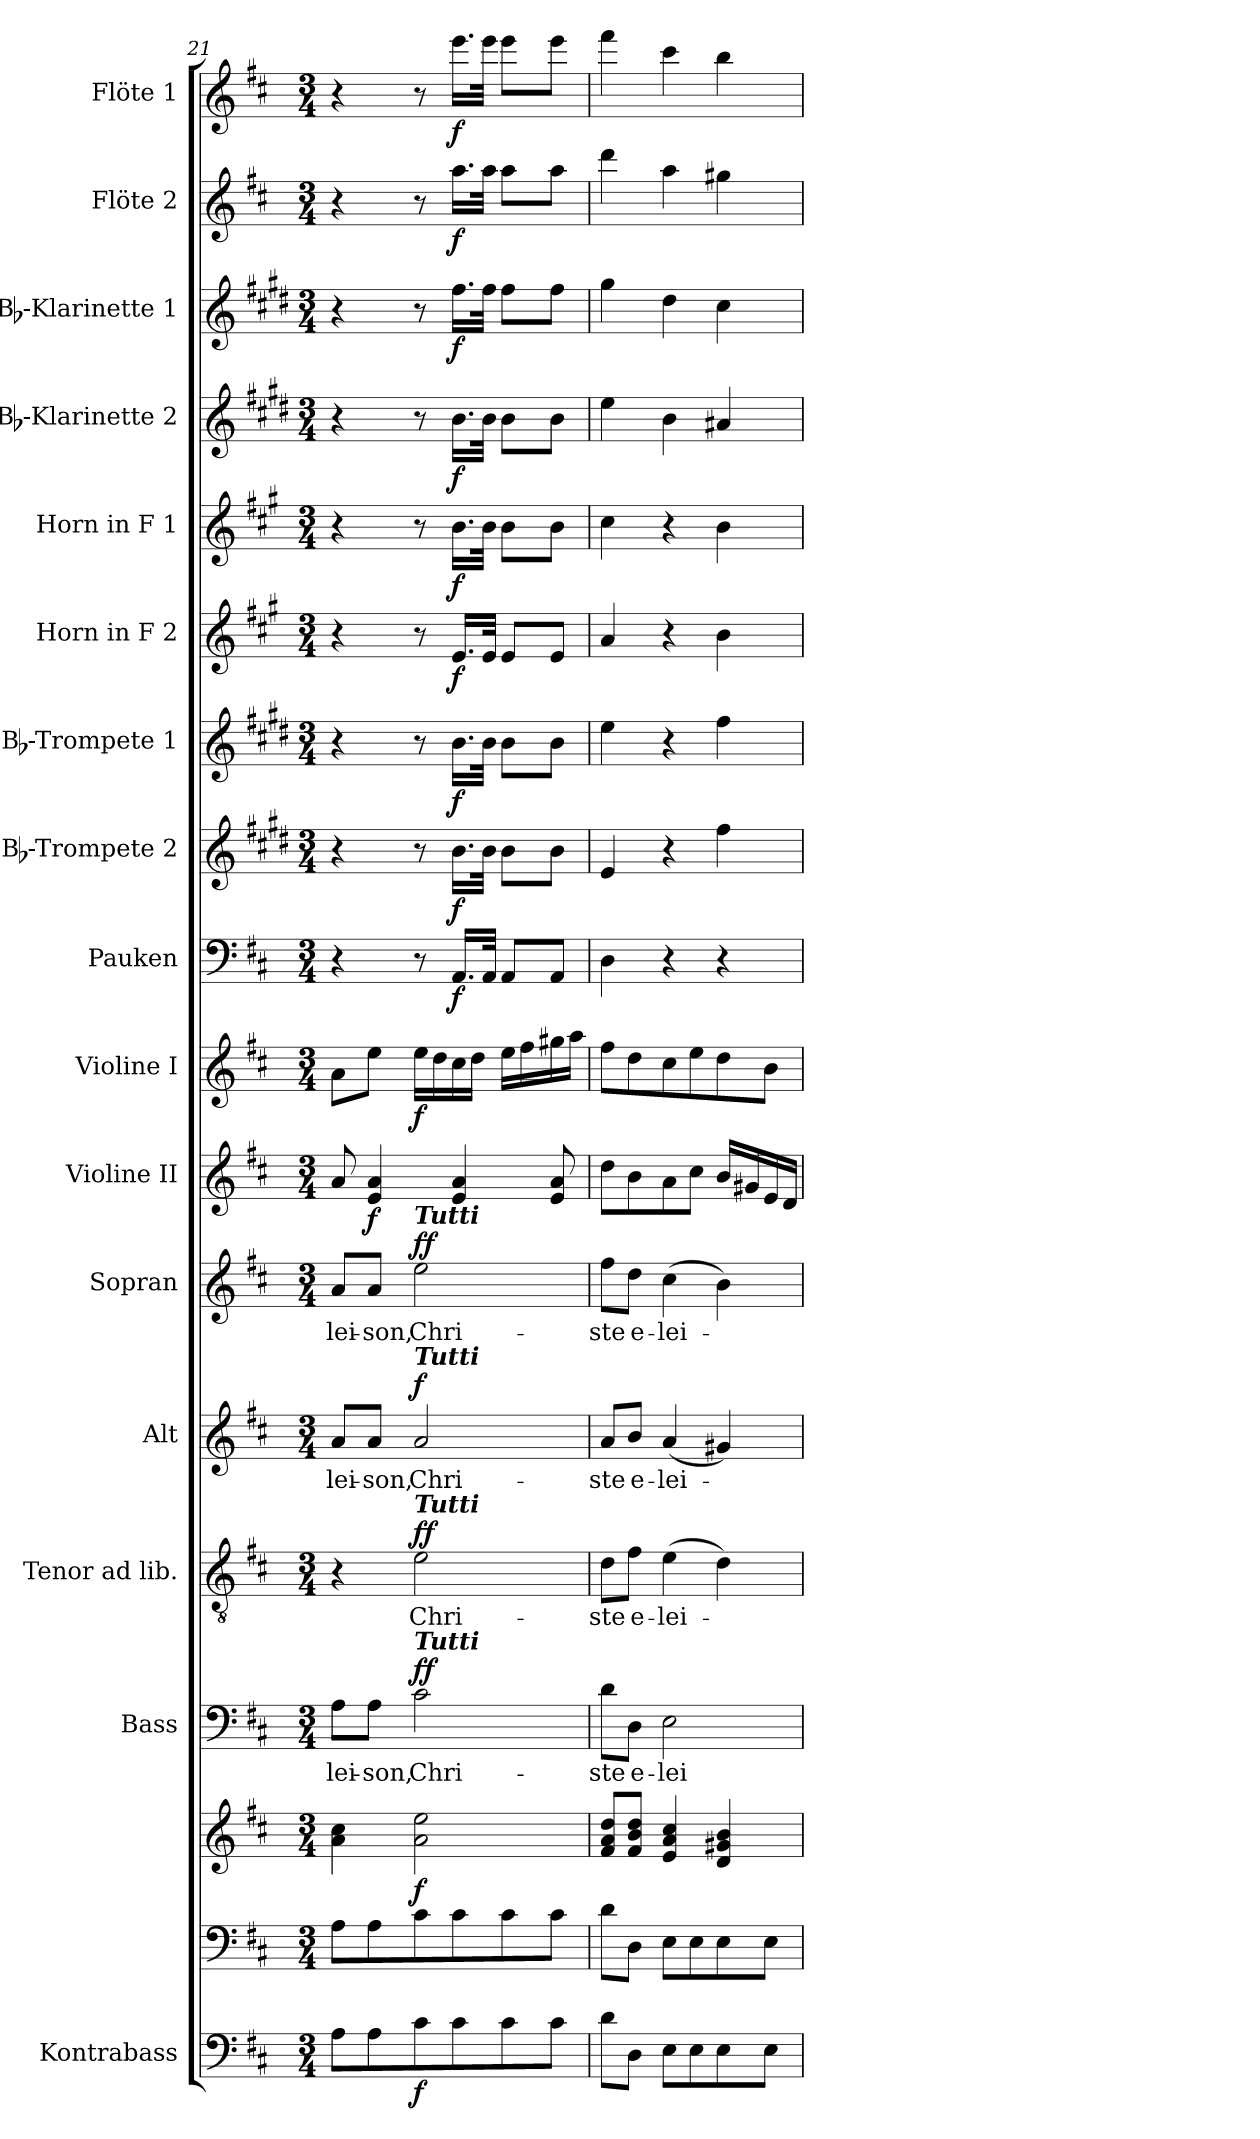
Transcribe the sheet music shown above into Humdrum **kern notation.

**kern	**dynam	**kern	**kern	**dynam	**kern	**text	**dynam	**kern	**text	**dynam	**kern	**text	**dynam	**kern	**text	**dynam	**kern	**dynam	**kern	**dynam	**kern	**dynam	**kern	**dynam	**kern	**dynam	**kern	**dynam	**kern	**dynam	**kern	**dynam	**kern	**dynam	**kern	**dynam	**kern	**dynam
*part17	*part17	*part16	*part16	*part16	*part15	*part15	*part15	*part14	*part14	*part14	*part13	*part13	*part13	*part12	*part12	*part12	*part11	*part11	*part10	*part10	*part9	*part9	*part8	*part8	*part7	*part7	*part6	*part6	*part5	*part5	*part4	*part4	*part3	*part3	*part2	*part2	*part1	*part1
*staff18	*staff18	*staff17	*staff16	*staff16/17	*staff15	*staff15	*staff15	*staff14	*staff14	*staff14	*staff13	*staff13	*staff13	*staff12	*staff12	*staff12	*staff11	*staff11	*staff10	*staff10	*staff9	*staff9	*staff8	*staff8	*staff7	*staff7	*staff6	*staff6	*staff5	*staff5	*staff4	*staff4	*staff3	*staff3	*staff2	*staff2	*staff1	*staff1
*I"Kontrabass	*	*	*	*	*I"Bass	*	*	*I"Tenor ad lib.	*	*	*I"Alt	*	*	*I"Sopran	*	*	*I"Violine II	*	*I"Violine I	*	*I"Pauken	*	*I"Bb-Trompete 2	*	*I"Bb-Trompete 1	*	*I"Horn in F 2	*	*I"Horn in F 1	*	*I"Bb-Klarinette 2	*	*I"Bb-Klarinette 1	*	*I"Flöte 2	*	*I"Flöte 1	*
*I'Kb.	*	*	*	*	*I'B.	*	*	*I'T.	*	*	*I'A.	*	*	*I'S.	*	*	*I'Vl. II	*	*I'Vl. I	*	*I'Pk.	*	*I'Bb Trp. 2	*	*I'Bb Trp. 1	*	*	*	*	*	*I'Bb Kl. 2	*	*I'Bb Kl. 1	*	*I'Fl. 2	*	*I'Fl. 1	*
*clefF4	*	*clefF4	*clefG2	*	*clefF4	*	*	*clefGv2	*	*	*clefG2	*	*	*clefG2	*	*	*clefG2	*	*clefG2	*	*clefF4	*	*clefG2	*	*clefG2	*	*clefG2	*	*clefG2	*	*clefG2	*	*clefG2	*	*clefG2	*	*clefG2	*
*ITrd7c12	*	*	*	*	*	*	*	*	*	*	*	*	*	*	*	*	*	*	*	*	*	*	*ITrd1c2	*	*ITrd1c2	*	*ITrd4c7	*	*ITrd4c7	*	*ITrd1c2	*	*ITrd1c2	*	*	*	*	*
*k[f#c#]	*	*k[f#c#]	*k[f#c#]	*	*k[f#c#]	*	*	*k[f#c#]	*	*	*k[f#c#]	*	*	*k[f#c#]	*	*	*k[f#c#]	*	*k[f#c#]	*	*k[f#c#]	*	*k[f#c#]	*	*k[f#c#]	*	*k[f#c#]	*	*k[f#c#]	*	*k[f#c#]	*	*k[f#c#]	*	*k[f#c#]	*	*k[f#c#]	*
*D:	*	*D:	*D:	*	*D:	*	*	*D:	*	*	*D:	*	*	*D:	*	*	*D:	*	*D:	*	*D:	*	*D:	*	*D:	*	*D:	*	*D:	*	*D:	*	*D:	*	*D:	*	*D:	*
*M3/4	*	*M3/4	*M3/4	*	*M3/4	*	*	*M3/4	*	*	*M3/4	*	*	*M3/4	*	*	*M3/4	*	*M3/4	*	*M3/4	*	*M3/4	*	*M3/4	*	*M3/4	*	*M3/4	*	*M3/4	*	*M3/4	*	*M3/4	*	*M3/4	*
=21	=21	=21	=21	=21	=21	=21	=21	=21	=21	=21	=21	=21	=21	=21	=21	=21	=21	=21	=21	=21	=21	=21	=21	=21	=21	=21	=21	=21	=21	=21	=21	=21	=21	=21	=21	=21	=21	=21
!	!	!	!	!	!	!LO:LY:b	!	!	!	!	!	!LO:LY:b	!	!	!LO:LY:b	!	!	!	!	!	!	!	!	!	!	!	!	!	!	!	!	!	!	!	!	!	!	!
8AA\L	.	8A\L	4a\ 4cc#\	.	8A\L	-lei-	.	4r	.	.	8a/L	-lei-	.	8a/L	-lei-	.	8a/	.	8a\L	.	4r	.	4r	.	4r	.	4r	.	4r	.	4r	.	4r	.	4r	.	4r	.
!	!	!	!	!	!	!LO:LY:b	!	!	!	!	!	!LO:LY:b	!	!	!LO:LY:b	!	!	!LO:DY:b	!	!	!	!	!	!	!	!	!	!	!	!	!	!	!	!	!	!	!	!
8AA\	.	8A\	.	.	8A\J	-son,	.	.	.	.	8a/J	-son,	.	8a/J	-son,	.	4e/ 4a/	f	8ee\J	.	.	.	.	.	.	.	.	.	.	.	.	.	.	.	.	.	.	.
!	!	!	!	!	!	!	!	!	!	!	!	!	!	!LO:TX:a:Bi:t=Tutti	!	!	!	!	!	!	!	!	!	!	!	!	!	!	!	!	!	!	!	!	!	!	!	!
!	!	!	!	!	!	!	!	!	!	!	!LO:TX:a:Bi:t=Tutti	!	!	!	!	!	!	!	!	!	!	!	!	!	!	!	!	!	!	!	!	!	!	!	!	!	!	!
!	!	!	!	!	!	!	!	!LO:TX:a:Bi:t=Tutti	!	!	!	!	!	!	!	!	!	!	!	!	!	!	!	!	!	!	!	!	!	!	!	!	!	!	!	!	!	!
!	!	!	!	!	!LO:TX:a:Bi:t=Tutti	!	!	!	!	!	!	!	!	!	!	!	!	!	!	!	!	!	!	!	!	!	!	!	!	!	!	!	!	!	!	!	!	!
!	!LO:DY:b	!	!	!LO:DY:b	!	!LO:LY:b	!LO:DY:a	!	!LO:LY:b	!LO:DY:a	!	!LO:LY:b	!LO:DY:a	!	!LO:LY:b	!LO:DY:a	!	!	!	!LO:DY:b	!	!	!	!	!	!	!	!	!	!	!	!	!	!	!	!	!	!
8C#\	f	8c#\	2a\ 2ee\	f	2c#\	Chri-	ff	2e\	Chri-	ff	2a/	Chri-	f	2ee\	Chri-	ff	.	.	16ee\LL	f	8r	.	8r	.	8r	.	8r	.	8r	.	8r	.	8r	.	8r	.	8r	.
.	.	.	.	.	.	.	.	.	.	.	.	.	.	.	.	.	.	.	16dd\	.	.	.	.	.	.	.	.	.	.	.	.	.	.	.	.	.	.	.
!	!	!	!	!	!	!	!	!	!	!	!	!	!	!	!	!	!	!	!	!	!	!LO:DY:b	!	!LO:DY:b	!	!LO:DY:b	!	!LO:DY:b	!	!LO:DY:b	!	!LO:DY:b	!	!LO:DY:b	!	!LO:DY:b	!	!LO:DY:b
8C#\	.	8c#\	.	.	.	.	.	.	.	.	.	.	.	.	.	.	4e/ 4a/	.	16cc#\	.	16.AA/LL	f	16.a\LL	f	16.a\LL	f	16.A/LL	f	16.e\LL	f	16.a\LL	f	16.ee\LL	f	16.aa\LL	f	16.eee\LL	f
.	.	.	.	.	.	.	.	.	.	.	.	.	.	.	.	.	.	.	16dd\JJ	.	.	.	.	.	.	.	.	.	.	.	.	.	.	.	.	.	.	.
.	.	.	.	.	.	.	.	.	.	.	.	.	.	.	.	.	.	.	.	.	32AA/JJk	.	32a\JJk	.	32a\JJk	.	32A/JJk	.	32e\JJk	.	32a\JJk	.	32ee\JJk	.	32aa\JJk	.	32eee\JJk	.
8C#\	.	8c#\	.	.	.	.	.	.	.	.	.	.	.	.	.	.	.	.	16ee\LL	.	8AA/L	.	8a\L	.	8a\L	.	8A/L	.	8e\L	.	8a\L	.	8ee\L	.	8aa\L	.	8eee\L	.
.	.	.	.	.	.	.	.	.	.	.	.	.	.	.	.	.	.	.	16ff#\	.	.	.	.	.	.	.	.	.	.	.	.	.	.	.	.	.	.	.
8C#\J	.	8c#\J	.	.	.	.	.	.	.	.	.	.	.	.	.	.	8e/ 8a/	.	16gg#X\	.	8AA/J	.	8a\J	.	8a\J	.	8A/J	.	8e\J	.	8a\J	.	8ee\J	.	8aa\J	.	8eee\J	.
.	.	.	.	.	.	.	.	.	.	.	.	.	.	.	.	.	.	.	16aa\JJ	.	.	.	.	.	.	.	.	.	.	.	.	.	.	.	.	.	.	.
=22	=22	=22	=22	=22	=22	=22	=22	=22	=22	=22	=22	=22	=22	=22	=22	=22	=22	=22	=22	=22	=22	=22	=22	=22	=22	=22	=22	=22	=22	=22	=22	=22	=22	=22	=22	=22	=22	=22
!	!	!	!	!	!	!LO:LY:b	!	!	!LO:LY:b	!	!	!LO:LY:b	!	!	!LO:LY:b	!	!	!	!	!	!	!	!	!	!	!	!	!	!	!	!	!	!	!	!	!	!	!
8D\L	.	8d\L	8f#/ 8a/ 8dd/L	.	8d\L	-ste	.	8d\L	-ste	.	8a/L	-ste	.	8ff#\L	-ste	.	8dd\L	.	8ff#\L	.	4D\	.	4d/	.	4dd\	.	4d/	.	4f#\	.	4dd\	.	4ff#\	.	4ddd\	.	4fff#\	.
!	!	!	!	!	!	!LO:LY:b	!	!	!LO:LY:b	!	!	!LO:LY:b	!	!	!LO:LY:b	!	!	!	!	!	!	!	!	!	!	!	!	!	!	!	!	!	!	!	!	!	!	!
8DD\J	.	8D\J	8f#/ 8b/ 8dd/J	.	8D\J	e-	.	8f#\J	e-	.	8b/J	e-	.	8dd\J	e-	.	8b\	.	8dd\	.	.	.	.	.	.	.	.	.	.	.	.	.	.	.	.	.	.	.
!	!	!	!	!	!	!LO:LY:b	!	!	!LO:LY:b	!	!	!LO:LY:b	!	!	!LO:LY:b	!	!	!	!	!	!	!	!	!	!	!	!	!	!	!	!	!	!	!	!	!	!	!
8EE\L	.	8E\L	4e/ 4a/ 4cc#/	.	2E\	-lei-	.	(>4e\	-lei-	.	(<4a/	-lei-	.	(>4cc#\	-lei-	.	8a\	.	8cc#\	.	4r	.	4r	.	4r	.	4r	.	4r	.	4a\	.	4cc#\	.	4aa\	.	4ccc#\	.
8EE\	.	8E\	.	.	.	.	.	.	.	.	.	.	.	.	.	.	8cc#\J	.	8ee\	.	.	.	.	.	.	.	.	.	.	.	.	.	.	.	.	.	.	.
8EE\	.	8E\	4d/ 4g#X/ 4b/	.	.	.	.	4d\)	.	.	4g#X/)	.	.	4b\)	.	.	16b/LL	.	8dd\	.	4r	.	4ee\	.	4ee\	.	4e\	.	4e\	.	4g#X/	.	4b\	.	4gg#X\	.	4bb\	.
.	.	.	.	.	.	.	.	.	.	.	.	.	.	.	.	.	16g#X/	.	.	.	.	.	.	.	.	.	.	.	.	.	.	.	.	.	.	.	.	.
8EE\J	.	8E\J	.	.	.	.	.	.	.	.	.	.	.	.	.	.	16e/	.	8b\J	.	.	.	.	.	.	.	.	.	.	.	.	.	.	.	.	.	.	.
.	.	.	.	.	.	.	.	.	.	.	.	.	.	.	.	.	16d/JJ	.	.	.	.	.	.	.	.	.	.	.	.	.	.	.	.	.	.	.	.	.
=	=	=	=	=	=	=	=	=	=	=	=	=	=	=	=	=	=	=	=	=	=	=	=	=	=	=	=	=	=	=	=	=	=	=	=	=	=	=
*-	*-	*-	*-	*-	*-	*-	*-	*-	*-	*-	*-	*-	*-	*-	*-	*-	*-	*-	*-	*-	*-	*-	*-	*-	*-	*-	*-	*-	*-	*-	*-	*-	*-	*-	*-	*-	*-	*-
